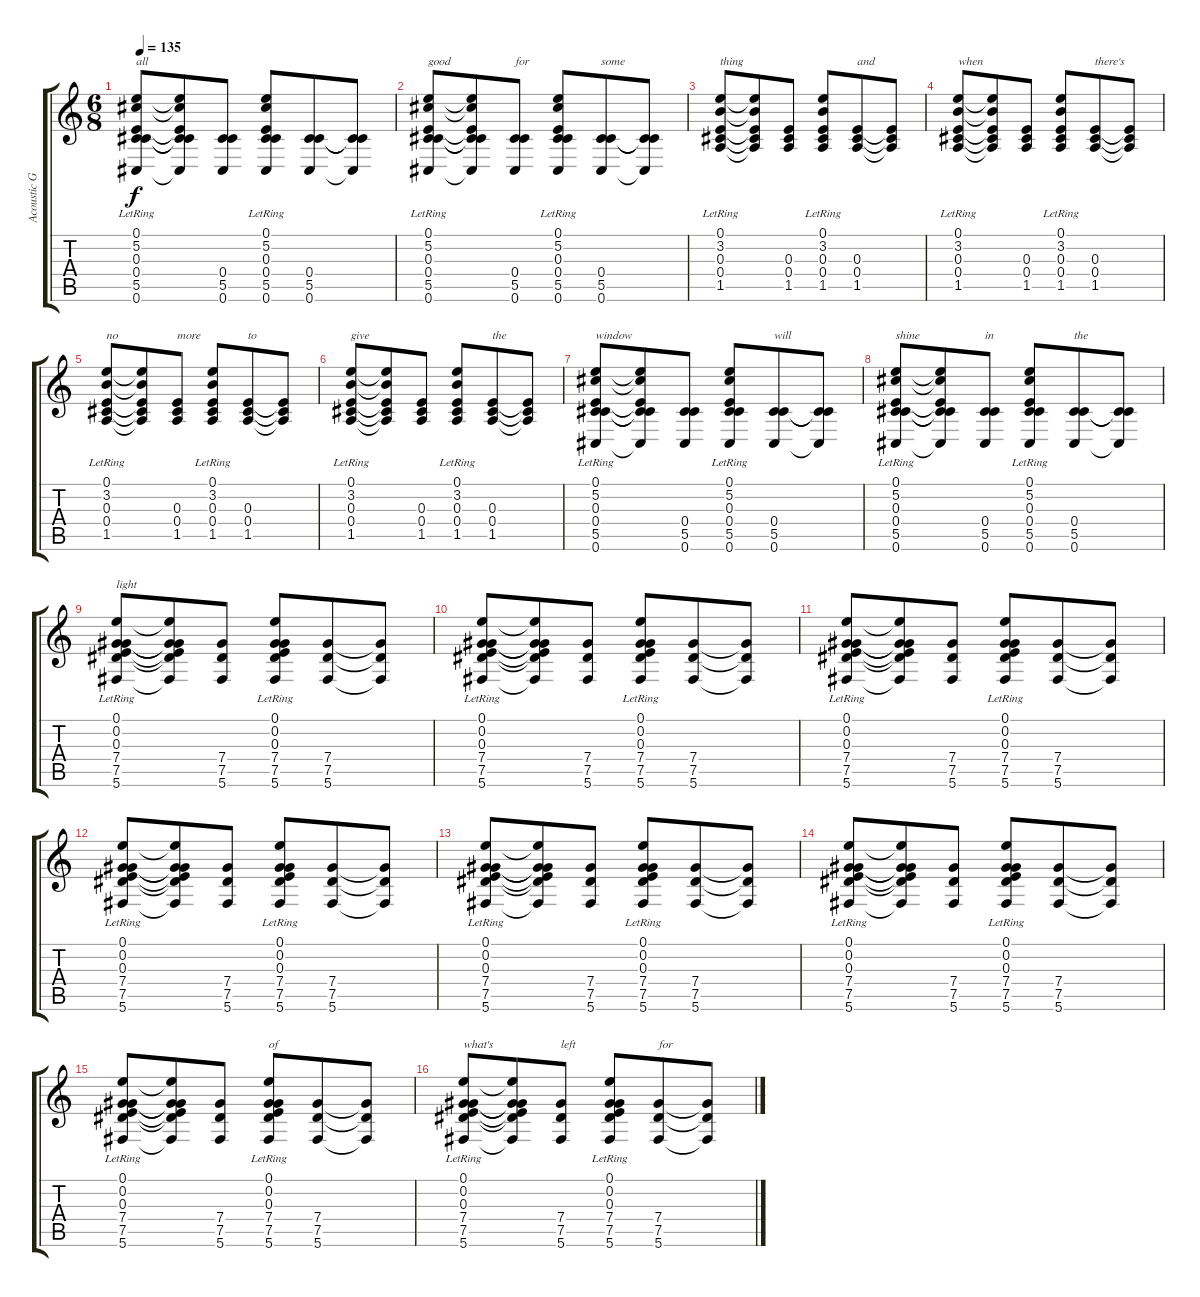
\track ("Acoustic Guitar" "Acoustic G") {instrument acousticguitarsteel}
\staff {score tabs}
\tuning (E4 Ab3 E3 Db3 Ab2 Db2) {hide}
\ts (6 8)
\tempo 135
\clef g2
\ks c
(0.1{lr} 5.2{lr} 0.3{lr} 0.4 5.5 0.6).8{txt "all" dy f} (0.1{t} 5.2{t} 0.3{t} 0.4{t} 5.5{t} 0.6{t}).8 (0.4 5.5 0.6).8 (0.1{lr} 5.2{lr} 0.3{lr} 0.4 5.5 0.6).8 (0.4 5.5 0.6).8 (0.4{t} 5.5{t} 0.6{t}).8 |
(0.1{lr} 5.2{lr} 0.3{lr} 0.4 5.5 0.6).8{txt "good"} (0.1{t} 5.2{t} 0.3{t} 0.4{t} 5.5{t} 0.6{t}).8 (0.4 5.5 0.6).8{txt "for"} (0.1{lr} 5.2{lr} 0.3{lr} 0.4 5.5 0.6).8 (0.4 5.5 0.6).8{txt "some"} (0.4{t} 5.5{t} 0.6{t}).8 |
(0.1{lr} 3.2{lr} 0.3 0.4 1.5).8{txt "thing"} (0.1{t} 3.2{t} 0.3{t} 0.4{t} 1.5{t}).8 (0.3 0.4 1.5).8 (0.1{lr} 3.2{lr} 0.3 0.4 1.5).8 (0.3 0.4 1.5).8{txt "and"} (0.3{t} 0.4{t} 1.5{t}).8 |
(0.1{lr} 3.2{lr} 0.3 0.4 1.5).8{txt "when"} (0.1{t} 3.2{t} 0.3{t} 0.4{t} 1.5{t}).8 (0.3 0.4 1.5).8 (0.1{lr} 3.2{lr} 0.3 0.4 1.5).8 (0.3 0.4 1.5).8{txt "there's"} (0.3{t} 0.4{t} 1.5{t}).8 |
(0.1{lr} 3.2{lr} 0.3 0.4 1.5).8{txt "no"} (0.1{t} 3.2{t} 0.3{t} 0.4{t} 1.5{t}).8 (0.3 0.4 1.5).8{txt "more"} (0.1{lr} 3.2{lr} 0.3 0.4 1.5).8 (0.3 0.4 1.5).8{txt "to"} (0.3{t} 0.4{t} 1.5{t}).8 |
(0.1{lr} 3.2{lr} 0.3 0.4 1.5).8{txt "give"} (0.1{t} 3.2{t} 0.3{t} 0.4{t} 1.5{t}).8 (0.3 0.4 1.5).8 (0.1{lr} 3.2{lr} 0.3 0.4 1.5).8 (0.3 0.4 1.5).8{txt "the"} (0.3{t} 0.4{t} 1.5{t}).8 |
(0.1{lr} 5.2{lr} 0.3 0.4 5.5 0.6).8{txt "window"} (0.1{t} 5.2{t} 0.3{t} 0.4{t} 5.5{t} 0.6{t}).8 (0.4 5.5 0.6).8 (0.1{lr} 5.2{lr} 0.3 0.4 5.5 0.6).8 (0.4 5.5 0.6).8{txt "will"} (0.4{t} 5.5{t} 0.6{t}).8 |
(0.1{lr} 5.2{lr} 0.3 0.4 5.5 0.6).8{txt "shine"} (0.1{t} 5.2{t} 0.3{t} 0.4{t} 5.5{t} 0.6{t}).8 (0.4 5.5 0.6).8{txt "in"} (0.1{lr} 5.2{lr} 0.3 0.4 5.5 0.6).8 (0.4 5.5 0.6).8{txt "the"} (0.4{t} 5.5{t} 0.6{t}).8 |
(0.1{lr} 0.2{lr} 0.3{lr} 7.4 7.5 5.6).8{txt "light"} (0.1{t} 0.2{t} 0.3{t} 7.4{t} 7.5{t} 5.6{t}).8 (7.4 7.5 5.6).8 (0.1{lr} 0.2{lr} 0.3{lr} 7.4 7.5 5.6).8 (7.4 7.5 5.6).8 (7.4{t} 7.5{t} 5.6{t}).8 |
(0.1{lr} 0.2{lr} 0.3{lr} 7.4 7.5 5.6).8 (0.1{t} 0.2{t} 0.3{t} 7.4{t} 7.5{t} 5.6{t}).8 (7.4 7.5 5.6).8 (0.1{lr} 0.2{lr} 0.3{lr} 7.4 7.5 5.6).8 (7.4 7.5 5.6).8 (7.4{t} 7.5{t} 5.6{t}).8 |
(0.1{lr} 0.2{lr} 0.3{lr} 7.4 7.5 5.6).8 (0.1{t} 0.2{t} 0.3{t} 7.4{t} 7.5{t} 5.6{t}).8 (7.4 7.5 5.6).8 (0.1{lr} 0.2{lr} 0.3{lr} 7.4 7.5 5.6).8 (7.4 7.5 5.6).8 (7.4{t} 7.5{t} 5.6{t}).8 |
(0.1{lr} 0.2{lr} 0.3{lr} 7.4 7.5 5.6).8 (0.1{t} 0.2{t} 0.3{t} 7.4{t} 7.5{t} 5.6{t}).8 (7.4 7.5 5.6).8 (0.1{lr} 0.2{lr} 0.3{lr} 7.4 7.5 5.6).8 (7.4 7.5 5.6).8 (7.4{t} 7.5{t} 5.6{t}).8 |
(0.1{lr} 0.2{lr} 0.3{lr} 7.4 7.5 5.6).8 (0.1{t} 0.2{t} 0.3{t} 7.4{t} 7.5{t} 5.6{t}).8 (7.4 7.5 5.6).8 (0.1{lr} 0.2{lr} 0.3{lr} 7.4 7.5 5.6).8 (7.4 7.5 5.6).8 (7.4{t} 7.5{t} 5.6{t}).8 |
(0.1{lr} 0.2{lr} 0.3{lr} 7.4 7.5 5.6).8 (0.1{t} 0.2{t} 0.3{t} 7.4{t} 7.5{t} 5.6{t}).8 (7.4 7.5 5.6).8 (0.1{lr} 0.2{lr} 0.3{lr} 7.4 7.5 5.6).8 (7.4 7.5 5.6).8 (7.4{t} 7.5{t} 5.6{t}).8 |
(0.1{lr} 0.2{lr} 0.3{lr} 7.4 7.5 5.6).8 (0.1{t} 0.2{t} 0.3{t} 7.4{t} 7.5{t} 5.6{t}).8 (7.4 7.5 5.6).8 (0.1{lr} 0.2{lr} 0.3{lr} 7.4 7.5 5.6).8{txt "of"} (7.4 7.5 5.6).8 (7.4{t} 7.5{t} 5.6{t}).8 |
(0.1{lr} 0.2{lr} 0.3{lr} 7.4 7.5 5.6).8{txt "what's"} (0.1{t} 0.2{t} 0.3{t} 7.4{t} 7.5{t} 5.6{t}).8 (7.4 7.5 5.6).8{txt "left"} (0.1{lr} 0.2{lr} 0.3{lr} 7.4 7.5 5.6).8 (7.4 7.5 5.6).8{txt "for"} (7.4{t} 7.5{t} 5.6{t}).8
